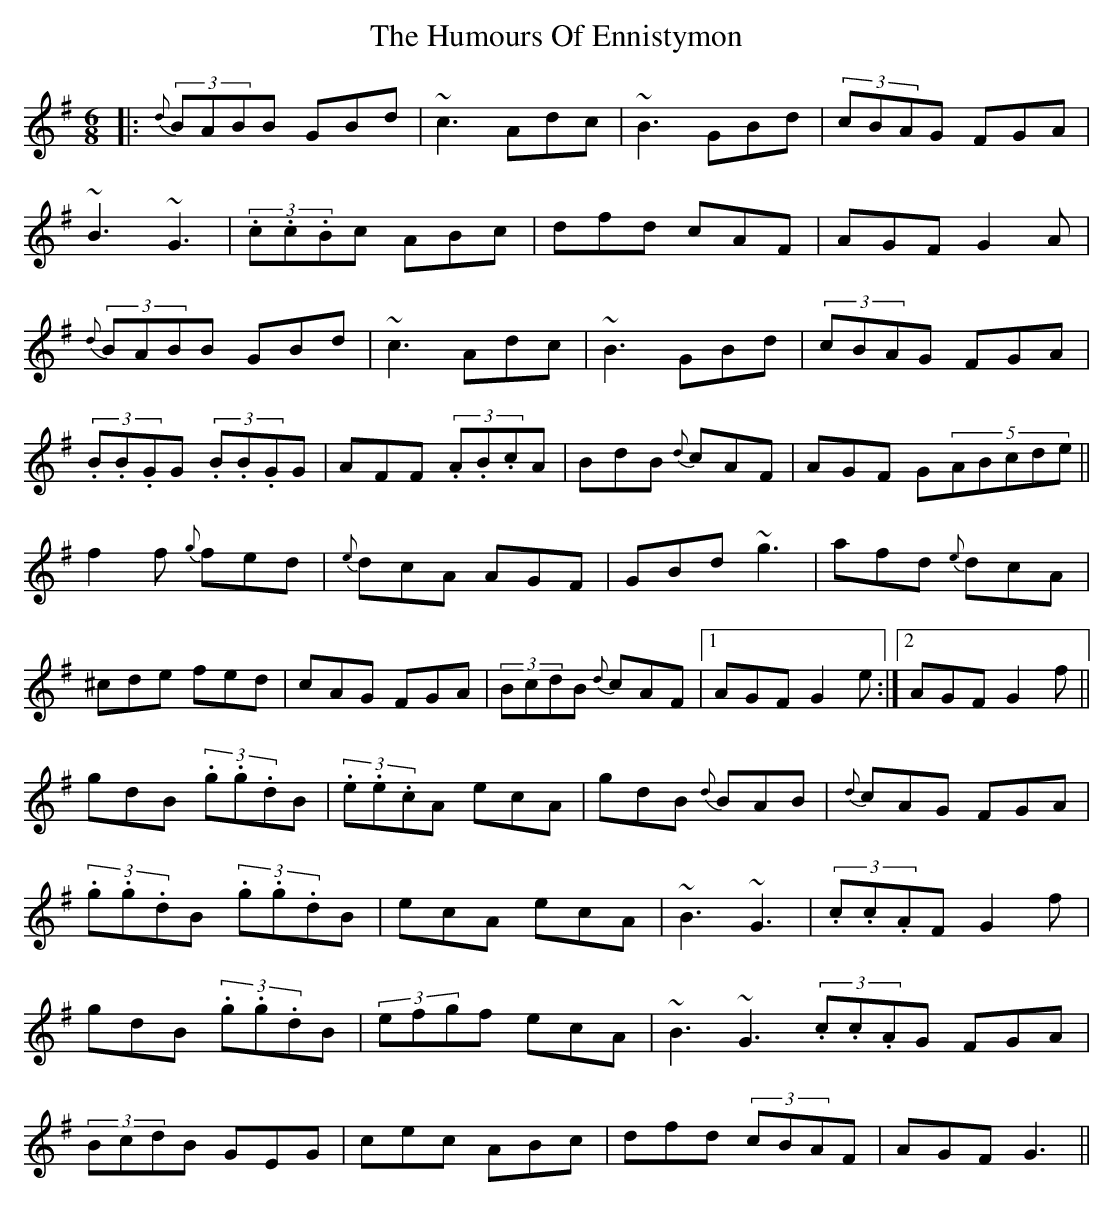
X:1
T: The Humours Of Ennistymon
M: 6/8
L: 1/8
K: Gmaj
|:{d}(3BABB GBd|~c3 Adc|~B3 GBd|(3cBAG FGA|
~B3 ~G3|(3.c.c.Bc ABc|dfd cAF|AGF G2A|
{d}(3BABB GBd|~c3 Adc|~B3 GBd|(3cBAG FGA|
(3.B.B.GG (3.B.B.GG|AFF (3.A.B.cA|BdB {d}cAF|AGF G(5ABcde||
f2f {g}fed|{e}dcA AGF|GBd ~g3|afd {e}dcA|
^cde fed|cAG FGA|(3BcdB {d}cAF|1 AGF G2e:|2 AGF G2f||
gdB (3.g.g.dB|(3.e.e.cA ecA|gdB {d}BAB|{d}cAG FGA|
(3.g.g.dB (3.g.g.dB|ecA ecA|~B3 ~G3|(3.c.c.AF G2f|
gdB (3.g.g.dB|(3efgf ecA|~B3 ~G3 (3.c.c.AG FGA|
(3BcdB GEG|cec ABc|dfd (3cBAF|AGF G3||
